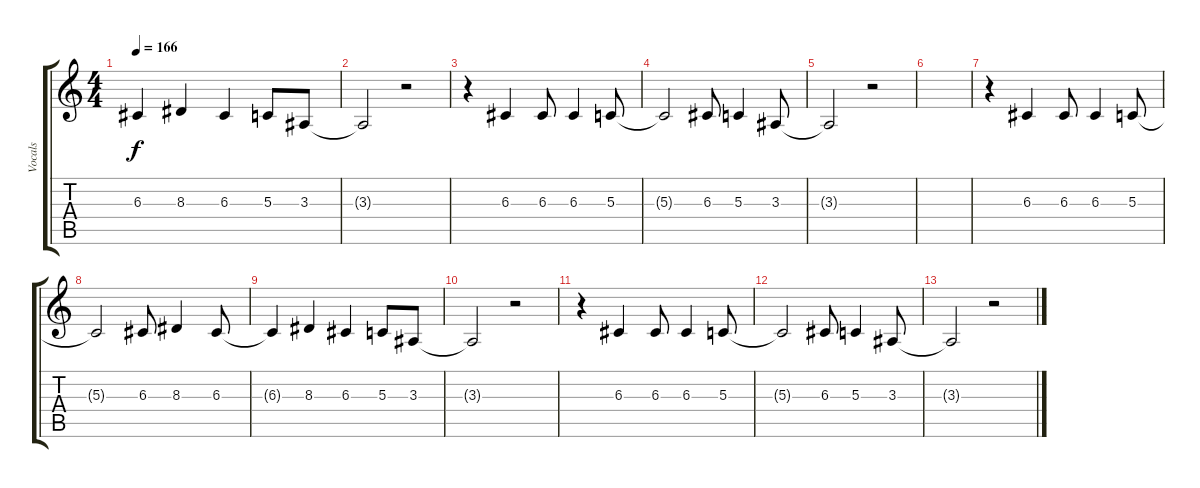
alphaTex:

\track ("Vocals" "Vocals") {instrument flute}
\staff {score tabs}
\tuning (E4 B3 G3 D3 A2 E2) {hide}
\ts (4 4)
\tempo 166
\clef g2
\ks c
6.3{t}.4{dy f} 8.3.4 6.3.4 5.3.8 3.3.8 |
3.3{t}.2 r.2 |
r.4 6.3.4 6.3.8 6.3.4 5.3.8 |
5.3{t}.2 6.3.8 5.3.4 3.3.8 |
3.3{t}.2 r.2 |
|
r.4 6.3.4 6.3.8 6.3.4 5.3.8 |
5.3{t}.2 6.3.8 8.3.4 6.3.8 |
6.3{t}.4 8.3.4 6.3.4 5.3.8 3.3.8 |
3.3{t}.2 r.2 |
r.4 6.3.4 6.3.8 6.3.4 5.3.8 |
5.3{t}.2 6.3.8 5.3.4 3.3.8 |
3.3{t}.2 r.2
